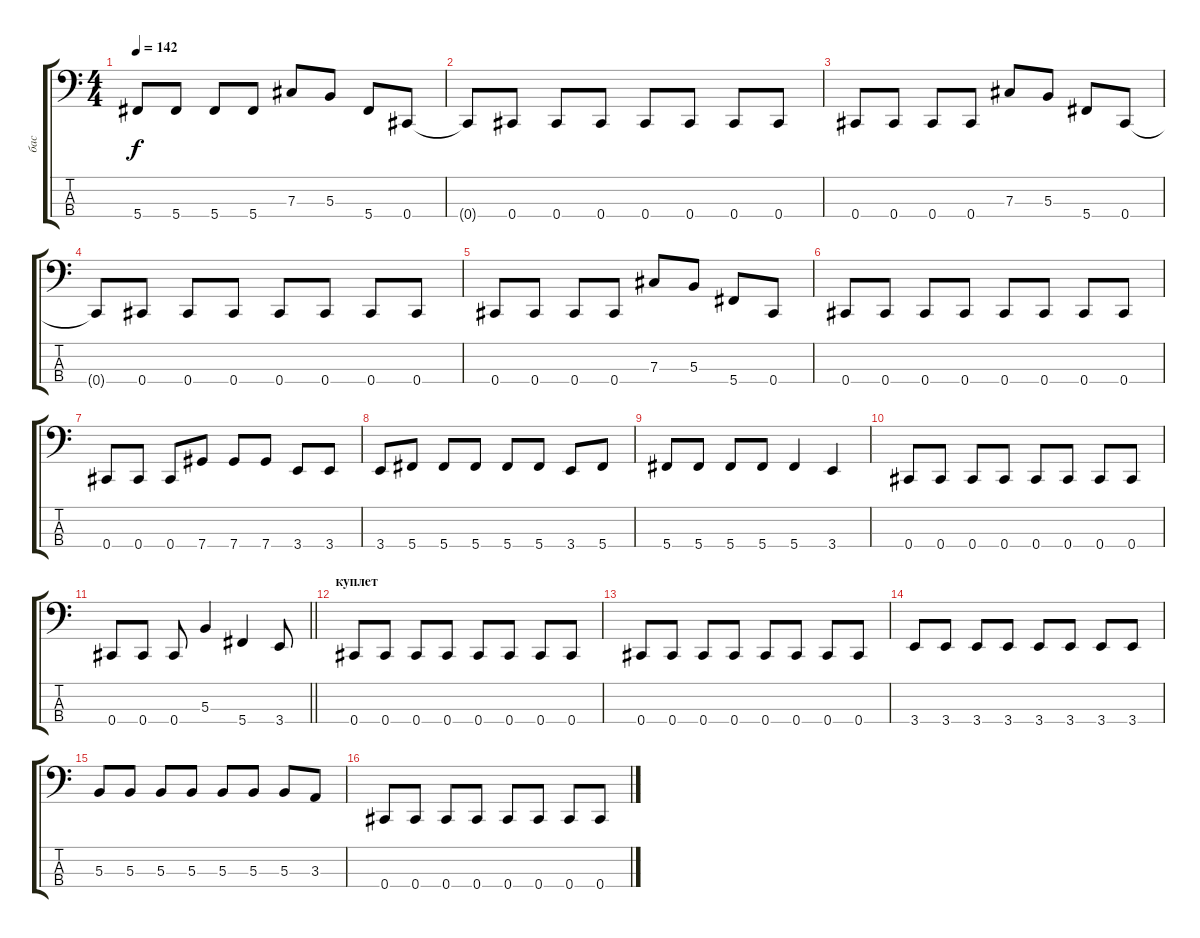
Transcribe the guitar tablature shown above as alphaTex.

\track ("бас" "бас") {instrument electricbassfinger}
\staff {score tabs}
\tuning (E2 B1 Gb1 Db1) {hide}
\ts (4 4)
\tempo 142
\clef f4
\ks c
5.4.8{dy f} 5.4.8 5.4.8 5.4.8 7.3.8 5.3.8 5.4.8 0.4.8 |
0.4{t}.8 0.4.8 0.4.8 0.4.8 0.4.8 0.4.8 0.4.8 0.4.8 |
0.4.8 0.4.8 0.4.8 0.4.8 7.3.8 5.3.8 5.4.8 0.4.8 |
0.4{t}.8 0.4.8 0.4.8 0.4.8 0.4.8 0.4.8 0.4.8 0.4.8 |
0.4.8 0.4.8 0.4.8 0.4.8 7.3.8 5.3.8 5.4.8 0.4.8 |
0.4.8 0.4.8 0.4.8 0.4.8 0.4.8 0.4.8 0.4.8 0.4.8 |
0.4.8 0.4.8 0.4.8 7.4.8 7.4.8 7.4.8 3.4.8 3.4.8 |
3.4.8 5.4.8 5.4.8 5.4.8 5.4.8 5.4.8 3.4.8 5.4.8 |
5.4.8 5.4.8 5.4.8 5.4.8 5.4.4 3.4.4 |
0.4.8 0.4.8 0.4.8 0.4.8 0.4.8 0.4.8 0.4.8 0.4.8 |
\barLineRight lightlight
0.4.8 0.4.8 0.4.8 5.3.4 5.4.4 3.4.8 |
\section ("" "куплет")
0.4.8 0.4.8 0.4.8 0.4.8 0.4.8 0.4.8 0.4.8 0.4.8 |
0.4.8 0.4.8 0.4.8 0.4.8 0.4.8 0.4.8 0.4.8 0.4.8 |
3.4.8 3.4.8 3.4.8 3.4.8 3.4.8 3.4.8 3.4.8 3.4.8 |
5.3.8 5.3.8 5.3.8 5.3.8 5.3.8 5.3.8 5.3.8 3.3.8 |
0.4.8 0.4.8 0.4.8 0.4.8 0.4.8 0.4.8 0.4.8 0.4.8
